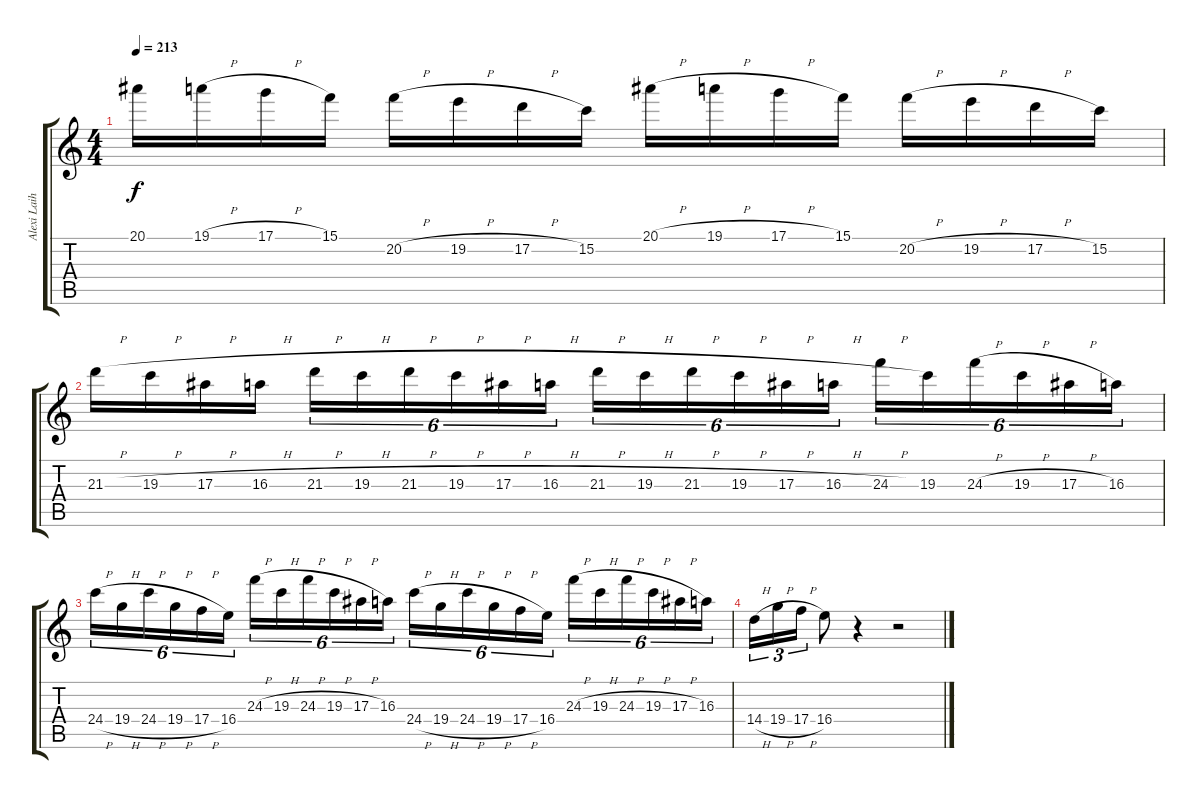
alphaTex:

\track ("Alexi Laiho(solo)" "Alexi Laih") {instrument distortionguitar}
\staff {score tabs}
\tuning (D4 A3 F3 C3 G2 D2) {hide}
\ts (4 4)
\tempo 213
\clef g2
\ks c
20.1.16{dy f} 19.1{h}.16 17.1{h}.16 15.1.16 20.2{h}.16 19.2{h}.16 17.2{h}.16 15.2.16 20.1{h}.16 19.1{h}.16 17.1{h}.16 15.1.16 20.2{h}.16 19.2{h}.16 17.2{h}.16 15.2.16 |
21.3{h}.16 19.3{h}.16 17.3{h}.16 16.3{h}.16 21.3{h}.16{tu (6 4)} 19.3{h}.16{tu (6 4)} 21.3{h}.16{tu (6 4)} 19.3{h}.16{tu (6 4)} 17.3{h}.16{tu (6 4)} 16.3{h}.16{tu (6 4)} 21.3{h}.16{tu (6 4)} 19.3{h}.16{tu (6 4)} 21.3{h}.16{tu (6 4)} 19.3{h}.16{tu (6 4)} 17.3{h}.16{tu (6 4)} 16.3{h}.16{tu (6 4)} 24.3{h}.16{tu (6 4)} 19.3.16{tu (6 4)} 24.3{h}.16{tu (6 4)} 19.3{h}.16{tu (6 4)} 17.3{h}.16{tu (6 4)} 16.3.16{tu (6 4)} |
24.4{h}.16{tu (6 4)} 19.4{h}.16{tu (6 4)} 24.4{h}.16{tu (6 4)} 19.4{h}.16{tu (6 4)} 17.4{h}.16{tu (6 4)} 16.4.16{tu (6 4)} 24.3{h}.16{tu (6 4)} 19.3{h}.16{tu (6 4)} 24.3{h}.16{tu (6 4)} 19.3{h}.16{tu (6 4)} 17.3{h}.16{tu (6 4)} 16.3.16{tu (6 4)} 24.4{h}.16{tu (6 4)} 19.4{h}.16{tu (6 4)} 24.4{h}.16{tu (6 4)} 19.4{h}.16{tu (6 4)} 17.4{h}.16{tu (6 4)} 16.4.16{tu (6 4)} 24.3{h}.16{tu (6 4)} 19.3{h}.16{tu (6 4)} 24.3{h}.16{tu (6 4)} 19.3{h}.16{tu (6 4)} 17.3{h}.16{tu (6 4)} 16.3.16{tu (6 4)} |
14.4{h}.16{tu (3 2)} 19.4{h}.16{tu (3 2)} 17.4{h}.16{tu (3 2)} 16.4.8 r.4 r.2
